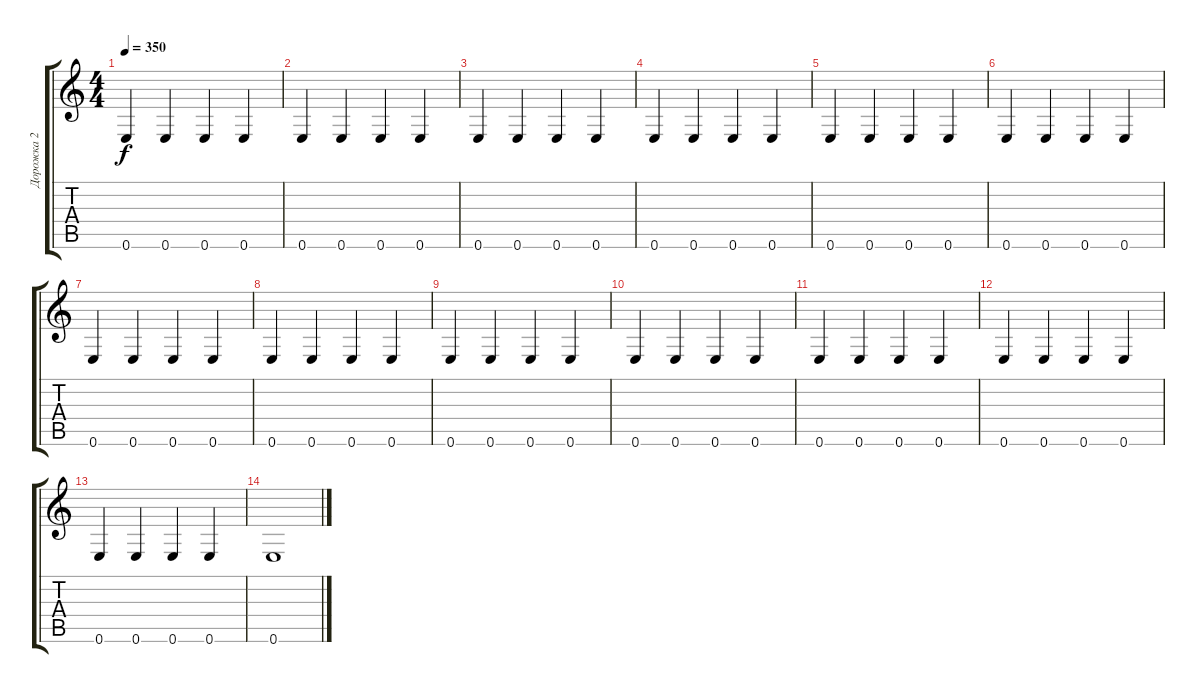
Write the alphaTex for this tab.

\track ("Дорожка 2" "Дорожка 2") {instrument distortionguitar}
\staff {score tabs}
\tuning (E4 B3 G3 D3 A2 E2) {hide}
\ts (4 4)
\tempo 350
\clef g2
\ks c
0.6.4{dy f} 0.6.4 0.6.4 0.6.4 |
0.6.4 0.6.4 0.6.4 0.6.4 |
0.6.4 0.6.4 0.6.4 0.6.4 |
0.6.4 0.6.4 0.6.4 0.6.4 |
0.6.4 0.6.4 0.6.4 0.6.4 |
0.6.4 0.6.4 0.6.4 0.6.4 |
0.6.4 0.6.4 0.6.4 0.6.4 |
0.6.4 0.6.4 0.6.4 0.6.4 |
0.6.4 0.6.4 0.6.4 0.6.4 |
0.6.4 0.6.4 0.6.4 0.6.4 |
0.6.4 0.6.4 0.6.4 0.6.4 |
0.6.4 0.6.4 0.6.4 0.6.4 |
0.6.4 0.6.4 0.6.4 0.6.4 |
0.6.1
